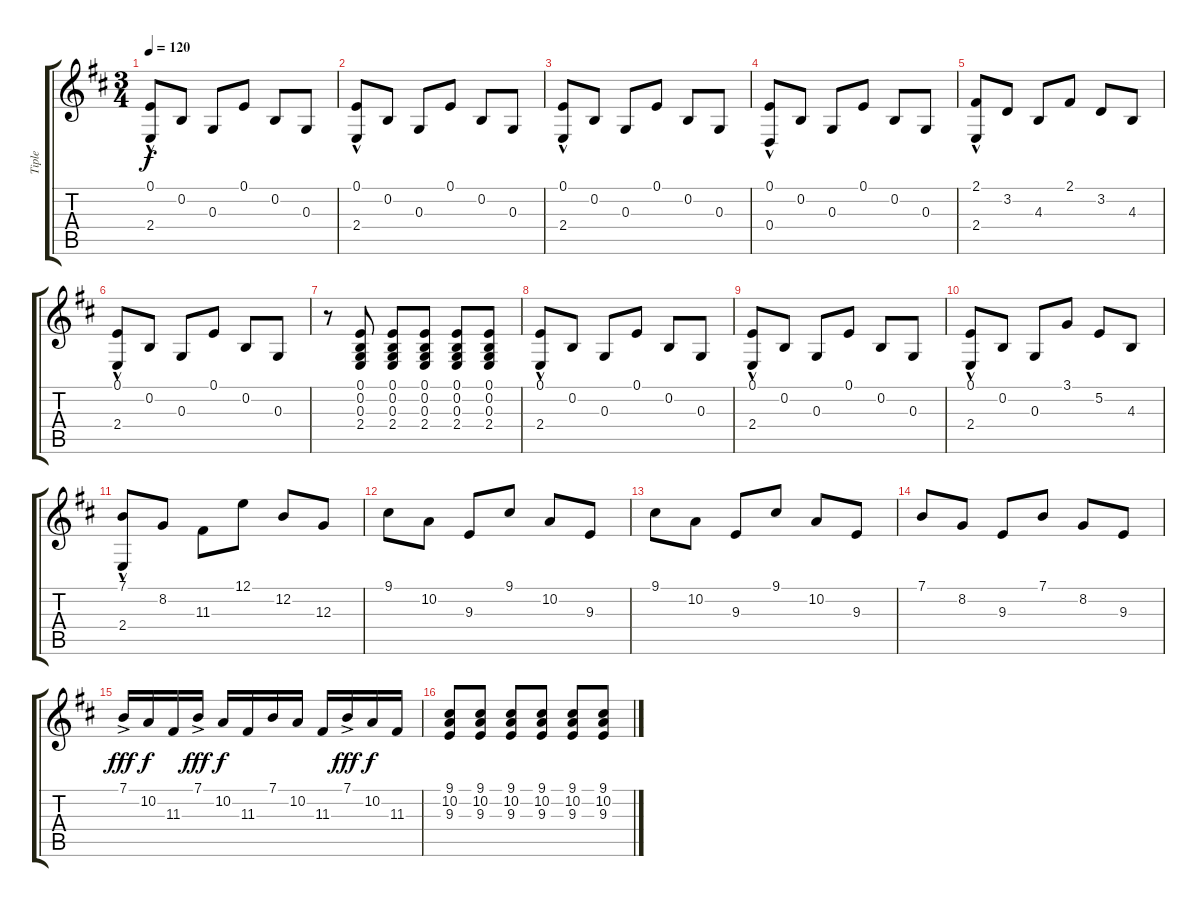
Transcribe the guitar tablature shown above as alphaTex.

\track ("Tiple" "Tiple") {instrument harpsichord}
\staff {score tabs}
\tuning (E4 B3 G3 D3 A2 E2) {hide}
\ts (3 4)
\tempo 120
\clef g2
\ks d
(0.1 2.4{hac}).8{dy f} 0.2.8 0.3.8 0.1.8 0.2.8 0.3.8 |
(0.1 2.4{hac}).8 0.2.8 0.3.8 0.1.8 0.2.8 0.3.8 |
(0.1 2.4{hac}).8 0.2.8 0.3.8 0.1.8 0.2.8 0.3.8 |
(0.1 0.4{hac}).8 0.2.8 0.3.8 0.1.8 0.2.8 0.3.8 |
(2.1 2.4{hac}).8 3.2.8 4.3.8 2.1.8 3.2.8 4.3.8 |
(0.1 2.4{hac}).8 0.2.8 0.3.8 0.1.8 0.2.8 0.3.8 |
r.8 (0.1 0.2 0.3 2.4).8 (0.1 0.2 0.3 2.4).8 (0.1 0.2 0.3 2.4).8 (0.1 0.2 0.3 2.4).8 (0.1 0.2 0.3 2.4).8 |
(0.1 2.4{hac}).8 0.2.8 0.3.8 0.1.8 0.2.8 0.3.8 |
(0.1 2.4{hac}).8 0.2.8 0.3.8 0.1.8 0.2.8 0.3.8 |
(0.1 2.4{hac}).8 0.2.8 0.3.8 3.1.8 5.2.8 4.3.8 |
(7.1 2.4{hac}).8 8.2.8 11.3.8 12.1.8 12.2.8 12.3.8 |
9.1.8 10.2.8 9.3.8 9.1.8 10.2.8 9.3.8 |
9.1.8 10.2.8 9.3.8 9.1.8 10.2.8 9.3.8 |
7.1.8 8.2.8 9.3.8 7.1.8 8.2.8 9.3.8 |
7.1{ac}.16{dy fff} 10.2.16{dy f} 11.3.16 7.1{ac}.16{dy fff} 10.2.16{dy f} 11.3.16 7.1.16 10.2.16 11.3.16 7.1{ac}.16{dy fff} 10.2.16{dy f} 11.3.16 |
(9.1 10.2 9.3).8 (9.1 10.2 9.3).8 (9.1 10.2 9.3).8 (9.1 10.2 9.3).8 (9.1 10.2 9.3).8 (9.1 10.2 9.3).8
